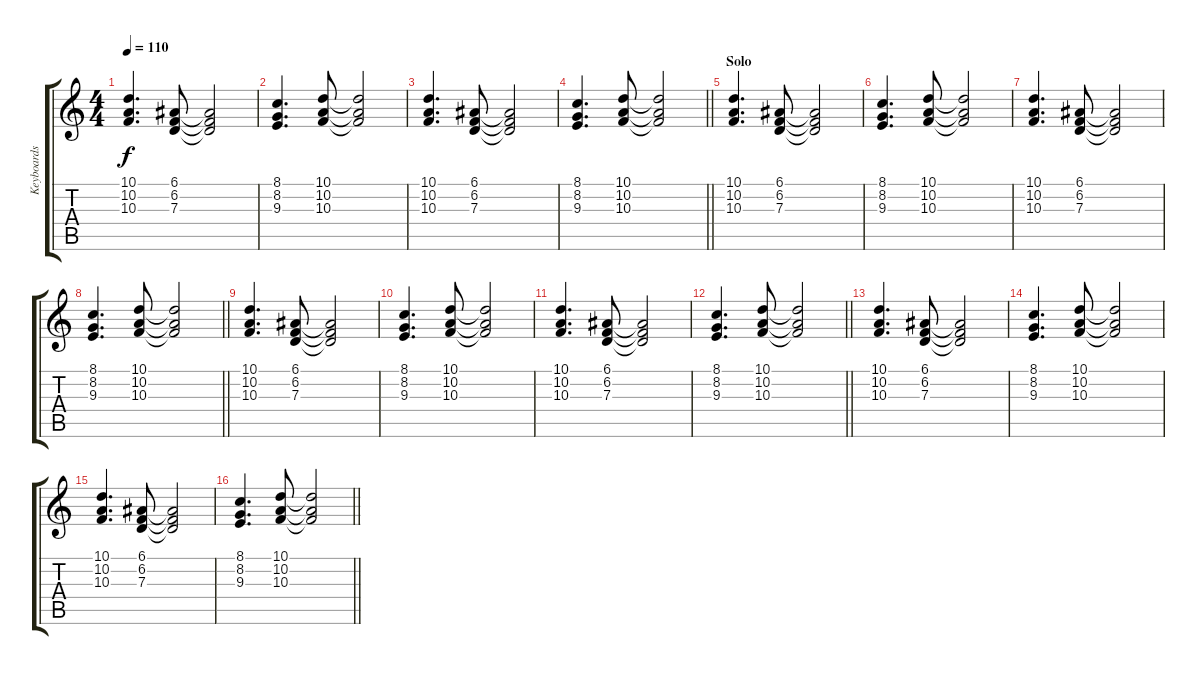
\track ("Keyboards" "Keyboards") {instrument stringensemble1}
\staff {score tabs}
\tuning (E4 B3 G3 D3 A2 E2) {hide}
\ts (4 4)
\tempo 110
\clef g2
\ks c
(10.1 10.2 10.3).4{d dy f} (6.1 6.2 7.3).8 (6.1{t} 6.2{t} 7.3{t}).2 |
(8.1 8.2 9.3).4{d} (10.1 10.2 10.3).8 (10.1{t} 10.2{t} 10.3{t}).2 |
(10.1 10.2 10.3).4{d} (6.1 6.2 7.3).8 (6.1{t} 6.2{t} 7.3{t}).2 |
\barLineRight lightlight
(8.1 8.2 9.3).4{d} (10.1 10.2 10.3).8 (10.1{t} 10.2{t} 10.3{t}).2 |
\section ("" "Solo")
(10.1 10.2 10.3).4{d} (6.1 6.2 7.3).8 (6.1{t} 6.2{t} 7.3{t}).2 |
(8.1 8.2 9.3).4{d} (10.1 10.2 10.3).8 (10.1{t} 10.2{t} 10.3{t}).2 |
(10.1 10.2 10.3).4{d} (6.1 6.2 7.3).8 (6.1{t} 6.2{t} 7.3{t}).2 |
\barLineRight lightlight
(8.1 8.2 9.3).4{d} (10.1 10.2 10.3).8 (10.1{t} 10.2{t} 10.3{t}).2 |
(10.1 10.2 10.3).4{d} (6.1 6.2 7.3).8 (6.1{t} 6.2{t} 7.3{t}).2 |
(8.1 8.2 9.3).4{d} (10.1 10.2 10.3).8 (10.1{t} 10.2{t} 10.3{t}).2 |
(10.1 10.2 10.3).4{d} (6.1 6.2 7.3).8 (6.1{t} 6.2{t} 7.3{t}).2 |
\barLineRight lightlight
(8.1 8.2 9.3).4{d} (10.1 10.2 10.3).8 (10.1{t} 10.2{t} 10.3{t}).2 |
(10.1 10.2 10.3).4{d} (6.1 6.2 7.3).8 (6.1{t} 6.2{t} 7.3{t}).2 |
(8.1 8.2 9.3).4{d} (10.1 10.2 10.3).8 (10.1{t} 10.2{t} 10.3{t}).2 |
(10.1 10.2 10.3).4{d} (6.1 6.2 7.3).8 (6.1{t} 6.2{t} 7.3{t}).2 |
\barLineRight lightlight
(8.1 8.2 9.3).4{d} (10.1 10.2 10.3).8 (10.1{t} 10.2{t} 10.3{t}).2
